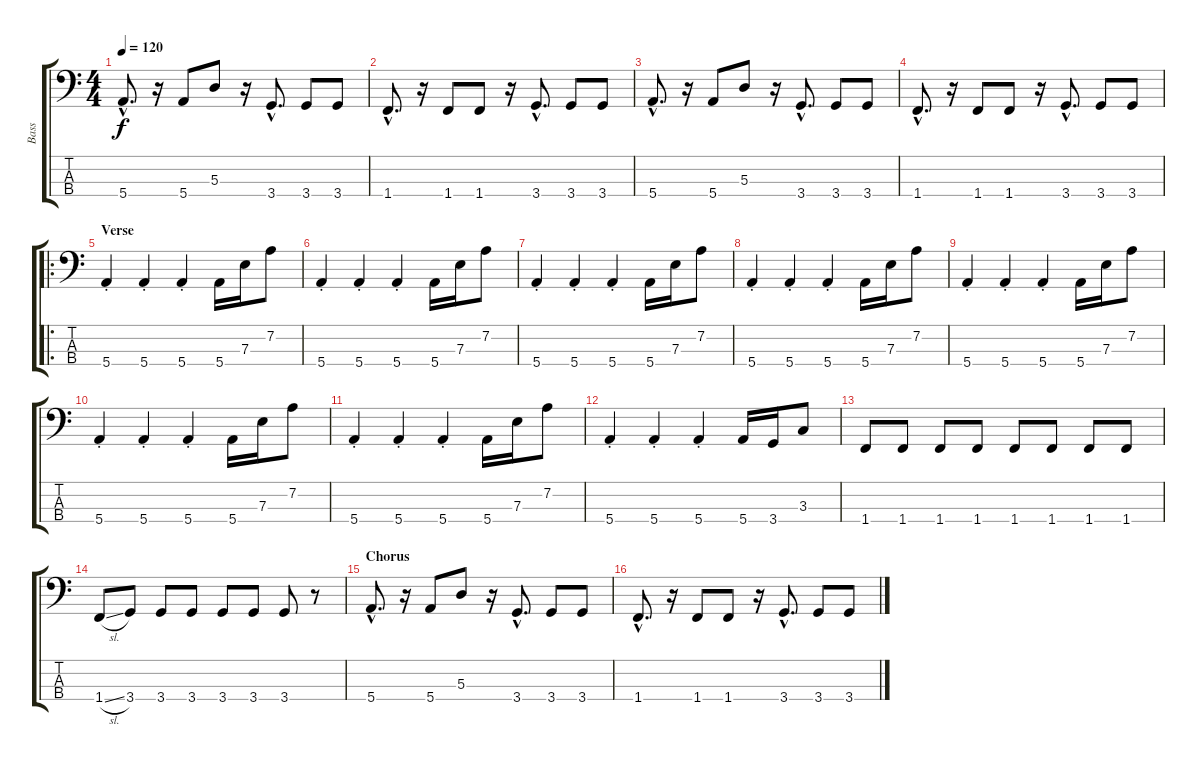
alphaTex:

\track ("Bass" "Bass") {instrument electricbasspick}
\staff {score tabs}
\tuning (G2 D2 A1 E1) {hide}
\ts (4 4)
\tempo 120
\clef f4
\ks c
5.4{hac}.8{d dy f} r.16 5.4.8 5.3.8 r.16 3.4{hac}.8{d} 3.4.8 3.4.8 |
1.4{hac}.8{d} r.16 1.4.8 1.4.8 r.16 3.4{hac}.8{d} 3.4.8 3.4.8 |
5.4{hac}.8{d} r.16 5.4.8 5.3.8 r.16 3.4{hac}.8{d} 3.4.8 3.4.8 |
1.4{hac}.8{d} r.16 1.4.8 1.4.8 r.16 3.4{hac}.8{d} 3.4.8 3.4.8 |
\ro
\section ("" "Verse")
5.4{st}.4 5.4{st}.4 5.4{st}.4 5.4.16 7.3.16 7.2.8 |
5.4{st}.4 5.4{st}.4 5.4{st}.4 5.4.16 7.3.16 7.2.8 |
5.4{st}.4 5.4{st}.4 5.4{st}.4 5.4.16 7.3.16 7.2.8 |
5.4{st}.4 5.4{st}.4 5.4{st}.4 5.4.16 7.3.16 7.2.8 |
5.4{st}.4 5.4{st}.4 5.4{st}.4 5.4.16 7.3.16 7.2.8 |
5.4{st}.4 5.4{st}.4 5.4{st}.4 5.4.16 7.3.16 7.2.8 |
5.4{st}.4 5.4{st}.4 5.4{st}.4 5.4.16 7.3.16 7.2.8 |
5.4{st}.4 5.4{st}.4 5.4{st}.4 5.4.16 3.4.16 3.3.8 |
1.4.8 1.4.8 1.4.8 1.4.8 1.4.8 1.4.8 1.4.8 1.4.8 |
1.4{sl}.8 3.4.8 3.4.8 3.4.8 3.4.8 3.4.8 3.4.8 r.8 |
\section ("" "Chorus")
5.4{hac}.8{d} r.16 5.4.8 5.3.8 r.16 3.4{hac}.8{d} 3.4.8 3.4.8 |
1.4{hac}.8{d} r.16 1.4.8 1.4.8 r.16 3.4{hac}.8{d} 3.4.8 3.4.8
